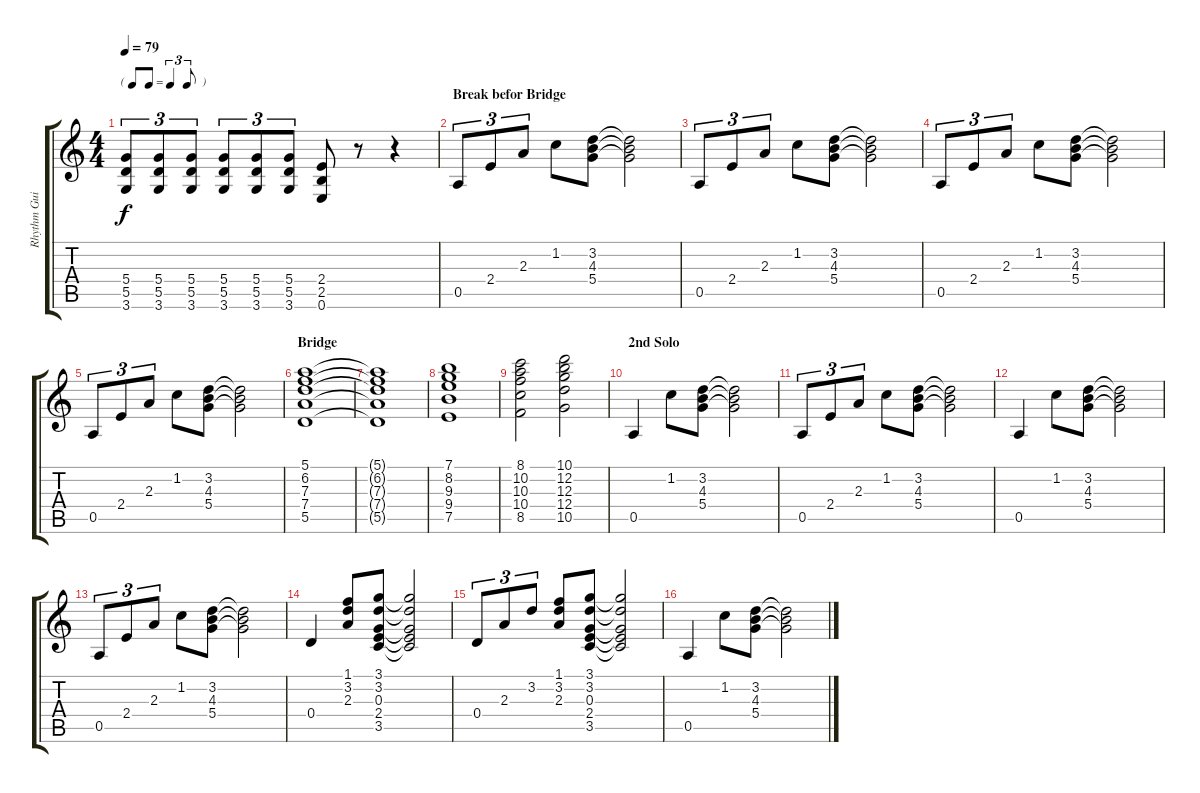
\track ("Rhythm Guitar" "Rhythm Gui") {instrument electricguitarclean}
\staff {score tabs}
\tuning (E4 B3 G3 D3 A2 E2) {hide}
\ts (4 4)
\tf triplet8th
\tempo 79
\clef g2
\ks c
(5.4 5.5 3.6).8{tu (3 2) dy f} (5.4 5.5 3.6).8{tu (3 2)} (5.4 5.5 3.6).8{tu (3 2)} (5.4 5.5 3.6).8{tu (3 2)} (5.4 5.5 3.6).8{tu (3 2)} (5.4 5.5 3.6).8{tu (3 2)} (2.4 2.5 0.6).8 r.8 r.4 |
\section ("" "Break befor Bridge")
0.5.8{tu (3 2)} 2.4.8{tu (3 2)} 2.3.8{tu (3 2)} 1.2.8 (3.2 4.3 5.4).8 (3.2{t} 4.3{t} 5.4{t}).2 |
0.5.8{tu (3 2)} 2.4.8{tu (3 2)} 2.3.8{tu (3 2)} 1.2.8 (3.2 4.3 5.4).8 (3.2{t} 4.3{t} 5.4{t}).2 |
0.5.8{tu (3 2)} 2.4.8{tu (3 2)} 2.3.8{tu (3 2)} 1.2.8 (3.2 4.3 5.4).8 (3.2{t} 4.3{t} 5.4{t}).2 |
0.5.8{tu (3 2)} 2.4.8{tu (3 2)} 2.3.8{tu (3 2)} 1.2.8 (3.2 4.3 5.4).8 (3.2{t} 4.3{t} 5.4{t}).2 |
\section ("" "Bridge")
(5.1 6.2 7.3 7.4 5.5).1 |
(5.1{t} 6.2{t} 7.3{t} 7.4{t} 5.5{t}).1 |
(7.1 8.2 9.3 9.4 7.5).1 |
(8.1 10.2 10.3 10.4 8.5).2 (10.1 12.2 12.3 12.4 10.5).2 |
\section ("" "2nd Solo")
0.5.4 1.2.8 (3.2 4.3 5.4).8 (3.2{t} 4.3{t} 5.4{t}).2 |
0.5.8{tu (3 2)} 2.4.8{tu (3 2)} 2.3.8{tu (3 2)} 1.2.8 (3.2 4.3 5.4).8 (3.2{t} 4.3{t} 5.4{t}).2 |
0.5.4 1.2.8 (3.2 4.3 5.4).8 (3.2{t} 4.3{t} 5.4{t}).2 |
0.5.8{tu (3 2)} 2.4.8{tu (3 2)} 2.3.8{tu (3 2)} 1.2.8 (3.2 4.3 5.4).8 (3.2{t} 4.3{t} 5.4{t}).2 |
0.4.4 (1.1 3.2 2.3).8 (3.1 3.2 0.3 2.4 3.5).8 (3.1{t} 3.2{t} 0.3{t} 2.4{t} 3.5{t}).2 |
0.4.8{tu (3 2)} 2.3.8{tu (3 2)} 3.2.8{tu (3 2)} (1.1 3.2 2.3).8 (3.1 3.2 0.3 2.4 3.5).8 (3.1{t} 3.2{t} 0.3{t} 2.4{t} 3.5{t}).2 |
0.5.4 1.2.8 (3.2 4.3 5.4).8 (3.2{t} 4.3{t} 5.4{t}).2
